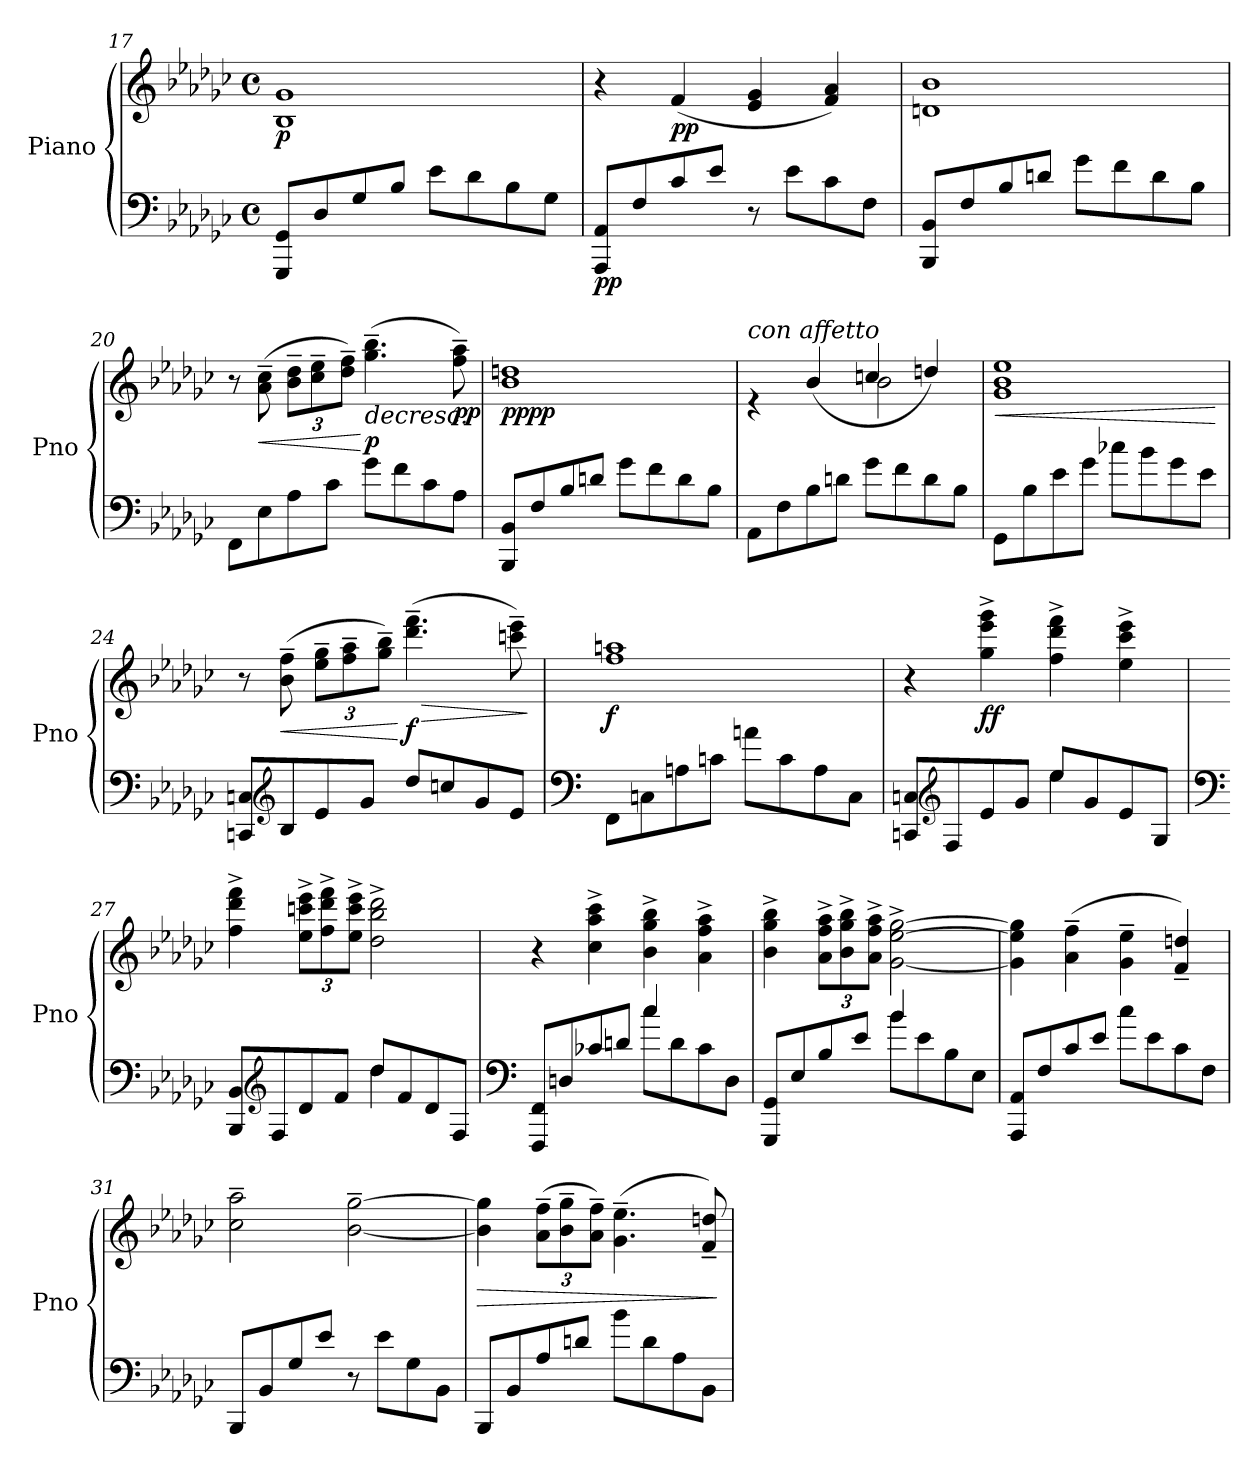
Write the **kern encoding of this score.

**kern	**kern	**dynam
*part1	*part1	*part1
*staff2	*staff1	*staff1/2
*I"Piano	*	*
*I'Pno	*	*
!!LO:LB:g=z
*clefF4	*clefG2	*
*k[b-e-a-d-g-c-]	*k[b-e-a-d-g-c-]	*
*M4/4	*M4/4	*
*met(c)	*met(c)	*
*MM72	*MM72	*
=17	=17	=17
!	!	!LO:DY:b
8GGG-/ 8GG-/L	1B- 1g-	p
8D-/	.	.
8G-/	.	.
8B-/J	.	.
8e-\L	.	.
8d-\	.	.
8B-\	.	.
8G-\J	.	.
=18	=18	=18
!	!	!LO:DY:b=2
8AAA-/ 8AA-/L	4r	pp
8F/	.	.
!	!	!LO:DY:b
8c-/	(4f/	pp
8e-/J	.	.
*	*MM68	*
8r	4e-/ 4g-/	.
8e-\L	.	.
*	*MM64	*
8c-\	4f/ 4a-/)	.
8F\J	.	.
=19	=19	=19
*	*MM72	*
8BBB-/ 8BB-/L	1dn 1b-	.
8F/	.	.
8B-/	.	.
8dn/J	.	.
8g-\L	.	.
8f\	.	.
8d\	.	.
8B-\J	.	.
=20	=20	=20
8FF\L	8r	.
!	!	!LO:HP:b
8E-\	(8a-\~ 8cc-\~	<
*	*Xbrackettup	*
8A-\	12b-\~ 12dd-\~L	.
.	12cc-\~ 12ee-\~	.
8c-\J	.	.
.	12dd-\~ 12ff\~J)	.
*	*MM68	*
!	!	!LO:HP:n=1:b
!	!	!LO:DY:n=1:b
8g-\L	(4.gg-\~ 4.bb-\~	[ > p
8f\	.	.
8c-\	.	.
*	*MM64	*
!	!	!LO:DY:n=2:b
8A-\J	8ff\~ 8aa-\~)	pp
.	.	]
=21	=21	=21
*	*MM72	*
!	!	!LO:DY:b
!	!	!LO:DY:n=1:b
8BBB-/ 8BB-/L	1b- 1ddn	pp pp
8F/	.	.
8B-/	.	.
8dn/J	.	.
8g-\L	.	.
8f\	.	.
8d\	.	.
8B-\J	.	.
!!LO:PB:g=z
=22	=22	=22
*	*^	*
!	!LO:TX:a:i:t=con affetto	!	!
8AA-\L	4re	2ryy	.
8F\	.	.	.
8B-\	(4b-/	.	.
8dn\J	.	.	.
8g-\L	4ccn/	2b-\	.
8f\	.	.	.
8d\	4ddn/)	.	.
8B-\J	.	.	.
*	*v	*v	*
=23	=23	=23
!	!	!LO:HP:b
8GG-\L	1g- 1b- 1ee-	<
8B-\	.	.
8e-\	.	.
8g-\J	.	.
8cc-X\L	.	.
8b-\	.	.
8g-\	.	.
8e-\J	.	.
.	.	[
=24	=24	=24
!	!	!LO:DY:b=2
!	!	!LO:DY:n=1:b
8CCn/ 8Cn/L	8r	mp mf
*clefG2	*	*
!	!	!LO:HP:b
8B-/	(8b-\~ 8ff\~	<
8e-/	12ee-\~ 12gg-\~L	.
.	12ff\~ 12aa-\~	.
8g-/J	.	.
.	12gg-\~ 12bb-\~J)	.
*	*MM68	*
!	!	!LO:HP:n=1:b
!	!	!LO:DY:n=2:b
8dd-/L	(4.ddd-\~ 4.fff\~	[ > f
8ccn/	.	.
8g-/	.	.
*	*MM60	*
8e-/J	8cccn\~ 8eee-\~)	.
.	.	]
=25	=25	=25
*clefF4	*	*
*	*MM72	*
!	!	!LO:DY:b
8FF\L	1ff 1aan	f
8Cn\	.	.
8An\	.	.
8cn\J	.	.
8an\L	.	.
8c\	.	.
8A\	.	.
8C\J	.	.
!!LO:LB:g=z
=26	=26	=26
*^	*	*
8CCn/ 8Cn/L	2ryy	4r	.
*clefG2	*	*	*
8F/	.	.	.
!	!	!	!LO:DY:b
8e-/	.	4gg-\^ 4eee-\^ 4ggg-\^	ff
8g-/J	.	.	.
8ee-/L	4ee-\	4ff\^ 4ddd-\^ 4fff\^	.
8g-/	.	.	.
8e-/	4reyy	4ee-\^ 4ccc-\^ 4eee-\^	.
8G-/J	.	.	.
=27	=27	=27	=27
*clefF4	*	*	*
8BBB-/ 8BB-/L	2ryy	4ff\^ 4ddd-\^ 4fff\^	.
*clefG2	*	*	*
8F/	.	.	.
8d-/	.	12ee-\^ 12cccn\^ 12eee-\^L	.
.	.	12ff\^ 12ddd-\^ 12fff\^	.
8f/J	.	.	.
.	.	12ee-\^ 12ccc\^ 12eee-\^J	.
8dd-/L	4dd-\	2dd-\^ 2bb-\^ 2ddd-\^	.
8f/	.	.	.
8d-/	4reyy	.	.
8F/J	.	.	.
=28	=28	=28	=28
*clefF4	*	*	*
8FFF/ 8FF/L	2ryy	4r	.
8Dn/	.	.	.
8c-X/	.	4cc-\^ 4aa-\^ 4ccc-\^	.
8dn/J	.	.	.
8cc-\L	4cc-/	4b-\^ 4gg-\^ 4bb-\^	.
8d\	.	.	.
8c-\	4rGGyy	4a-\^ 4ff\^ 4aa-\^	.
8D\J	.	.	.
=29	=29	=29	=29
8GGG-/ 8GG-/L	2ryy	4b-\^ 4gg-\^ 4bb-\^	.
8E-/	.	.	.
8B-/	.	12a-\^ 12ff\^ 12aa-\^L	.
.	.	12b-\^ 12gg-\^ 12bb-\^	.
8e-/J	.	.	.
.	.	12a-\^ 12ff\^ 12aa-\^J	.
8b-\L	4b-/	[2g-\^ [2ee-\^ [2gg-\^	.
8e-\	.	.	.
8B-\	4rGGyy	.	.
8E-\J	.	.	.
*v	*v	*	*
!!LO:LB:g=z
=30	=30	=30
8AAA-/ 8AA-/L	4g-\] 4ee-\] 4gg-\]	.
8F/	.	.
8c-/	(4a-\~ 4ff\~	.
8e-/J	.	.
*	*MM68	*
8cc-\L	4g-\~ 4ee-\~	.
8e-\	.	.
*	*MM60	*
8c-\	4f/~ 4ddn/~)	.
8F\J	.	.
=31	=31	=31
*	*MM72	*
8BBB-/L	2cc-\~ 2aa-\~	.
8BB-/	.	.
8G-/	.	.
8e-/J	.	.
8r	[2b-\~ [2gg-\~	.
8e-\L	.	.
8G-\	.	.
8BB-\J	.	.
=32	=32	=32
!	!	!LO:HP:b
8BBB-/L	4b-\] 4gg-\]	>
8BB-/	.	.
8A-/	(12a-\~ 12ff\~L	.
.	12b-\~ 12gg-\~	.
8dn/J	.	.
.	12a-\~ 12ff\~J)	.
*	*MM68	*
8b-\L	(4.g-\~ 4.ee-\~	.
8d\	.	.
8A-\	.	.
*	*MM64	*
8BB-\J	8f/~ 8ddn/~)	.
.	.	]
=	=	=
*-	*-	*-
